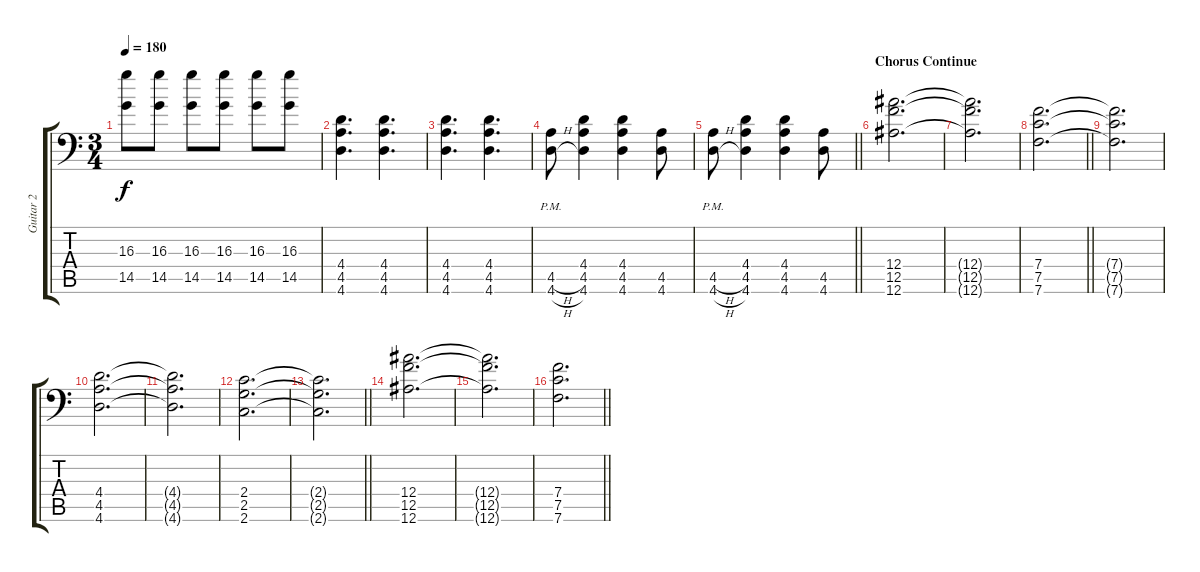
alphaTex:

\track ("Guitar 2" "Guitar 2") {instrument overdrivenguitar}
\staff {score tabs}
\tuning (C4 G3 Eb3 Bb2 F2 Bb1) {hide}
\ts (3 4)
\tempo 180
\clef f4
\ks c
(16.3 14.5).8{dy f} (16.3 14.5).8{volume 7} (16.3 14.5).8 (16.3 14.5).8 (16.3 14.5).8 (16.3 14.5).8 |
(4.4 4.5 4.6).4{d volume 10} (4.4 4.5 4.6).4{d} |
(4.4 4.5 4.6).4{d} (4.4 4.5 4.6).4{d} |
(4.5{h pm} 4.6{h pm}).8 (4.4 4.5 4.6).4 (4.4 4.5 4.6).4 (4.5 4.6).8 |
\barLineRight lightlight
(4.5{h pm} 4.6{h pm}).8 (4.4 4.5 4.6).4 (4.4 4.5 4.6).4 (4.5 4.6).8 |
\section ("" "Chorus Continue")
(12.4 12.5 12.6).2{d} |
(12.4{t} 12.5{t} 12.6{t}).2{d} |
\barLineRight lightlight
(7.4 7.5 7.6).2{d} |
(7.4{t} 7.5{t} 7.6{t}).2{d} |
(4.4 4.5 4.6).2{d} |
(4.4{t} 4.5{t} 4.6{t}).2{d} |
(2.4 2.5 2.6).2{d} |
\barLineRight lightlight
(2.4{t} 2.5{t} 2.6{t}).2{d} |
(12.4 12.5 12.6).2{d} |
(12.4{t} 12.5{t} 12.6{t}).2{d} |
\barLineRight lightlight
(7.4 7.5 7.6).2{d}
